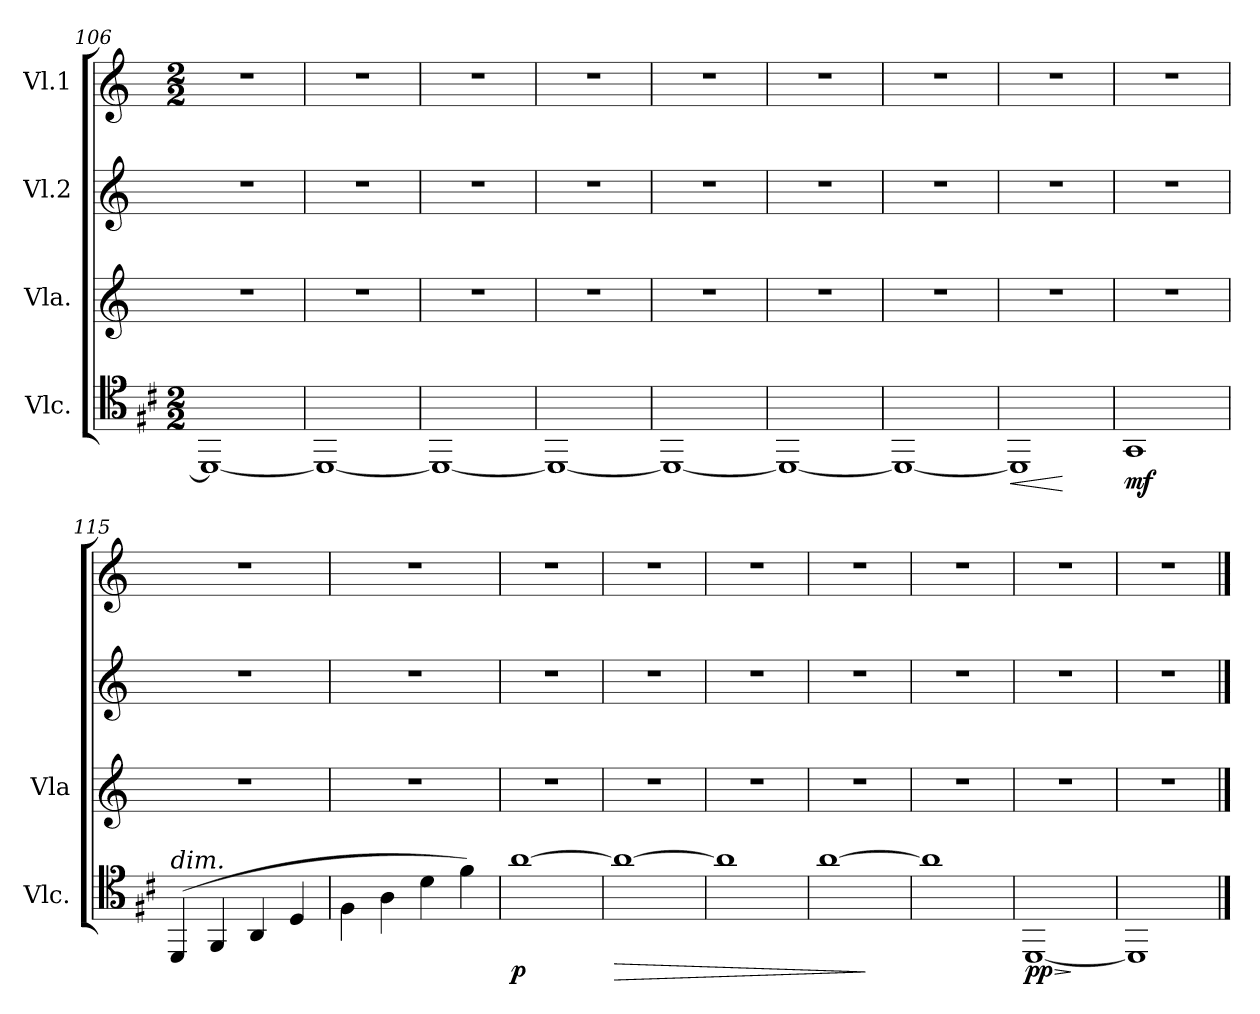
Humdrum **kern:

**kern	**dynam	**kern	**kern	**kern
*part4	*part4	*part3	*part2	*part1
*staff4	*staff4	*staff3	*staff2	*staff1
*I"Vlc.	*	*I"Vla.	*I"Vl.2	*I"Vl.1
*I'Vlc.	*	*I'Vla	*	*
!!LO:LB:g=z
*clefC4	*	*clefG2	*clefG2	*clefG2
*k[f#c#]	*	*k[]	*k[]	*k[]
*M2/2	*	*	*	*M2/2
=106	=106	=106	=106	=106
1DD_	.	1r	1r	1r
=107	=107	=107	=107	=107
1DD_	.	1r	1r	1r
=108	=108	=108	=108	=108
1DD_	.	1r	1r	1r
=109	=109	=109	=109	=109
1DD_	.	1r	1r	1r
=110	=110	=110	=110	=110
1DD_	.	1r	1r	1r
=111	=111	=111	=111	=111
1DD_	.	1r	1r	1r
=112	=112	=112	=112	=112
1DD_	.	1r	1r	1r
!!LO:LB:g=z
=113	=113	=113	=113	=113
!	!LO:HP:b	!	!	!
1DD]	<	1r	1r	1r
.	[	.	.	.
=114	=114	=114	=114	=114
!	!LO:DY:b	!	!	!
1GG	mf	1r	1r	1r
=115	=115	=115	=115	=115
!LO:TX:a:i:t=dim.	!	!	!	!
(4DD/	.	1r	1r	1r
4FF#/	.	.	.	.
4AA/	.	.	.	.
4D/	.	.	.	.
=116	=116	=116	=116	=116
4F#\	.	1r	1r	1r
4A\	.	.	.	.
4d\	.	.	.	.
4f#\)	.	.	.	.
=117	=117	=117	=117	=117
!	!LO:DY:b	!	!	!
[1a	p	1r	1r	1r
=118	=118	=118	=118	=118
!	!LO:HP:b	!	!	!
1a_	>	1r	1r	1r
=119	=119	=119	=119	=119
1a]	.	1r	1r	1r
=120	=120	=120	=120	=120
[1a	.	1r	1r	1r
.	]	.	.	.
=121	=121	=121	=121	=121
1a]	.	1r	1r	1r
!!LO:PB:g=z
=122	=122	=122	=122	=122
!	!LO:HP:b	!	!	!
!	!LO:DY:n=1:b	!	!	!
[1DD	> pp	1r	1r	1r
.	]	.	.	.
!!LO:PB:g=z
=123	=123	=123	=123	=123
1DD>]	.	1r	1r	1r
==	==	==	==	==
*-	*-	*-	*-	*-
